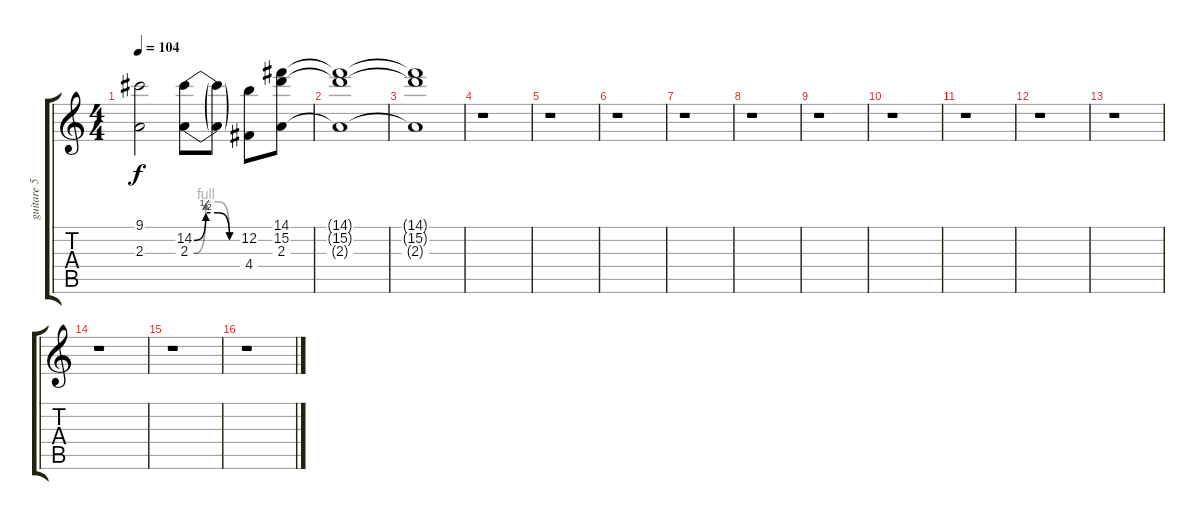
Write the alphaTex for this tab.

\track ("guitare 5" "guitare 5") {instrument electricguitarclean}
\staff {score tabs}
\tuning (E4 B3 G3 D3 A2 E2) {hide}
\ts (4 4)
\tempo 104
\clef g2
\ks c
(9.1{t} 2.3{t}).2{dy f} (14.2{be (custom 0 0 15 2 30 2 45 0 60 0)} 2.3{be (custom 0 0 15 4 30 4 45 0 60 0)}).8 (14.2{t} 2.3{t}).8 (12.2 4.4).8 (14.1 15.2 2.3).8 |
(14.1{t} 15.2{t} 2.3{t}).1 |
(14.1{t} 15.2{t} 2.3{t}).1 |
r.1 |
r.1 |
r.1 |
r.1 |
r.1 |
r.1 |
r.1 |
r.1 |
r.1 |
r.1 |
r.1 |
r.1 |
r.1
